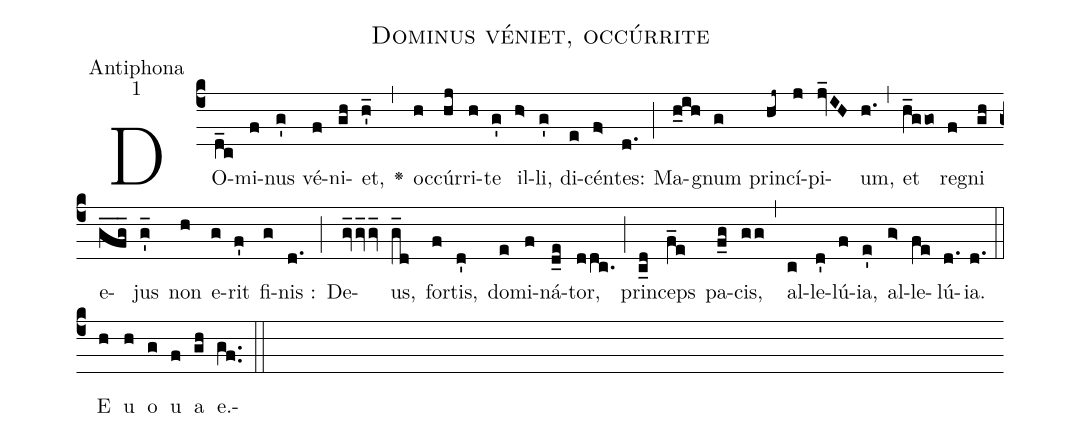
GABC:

name:Dominus véniet, occúrrite;
office-part:Antiphona;
mode:1;
%%
(c4) DO(d_c)mi(f)nus(g') vé(f)ni(gh)et,(h'_) <v>\greheightstar</v>(,) oc(h)cúr(hj)ri(h)te(g') il(h>)li,(g') di(e)cén(f>)tes:(d.) (;) Ma(h_ih)gnum(g) prin(hj~)cí(j)pi(jv_IH)um,(h.) (,) et(h_ggo) re(f)gni(gh) e(g_f_g_)jus(g_') non(h) e(g)rit(f') fi(g)nis :(d.) (;) De(gv_2/gv_2/gv_)us,(g_d) for(f)tis,(d') do(e)mi(f)ná(d_e)tor,(ddc.) (;) prin(c_d)ceps(f_e) pa(f_g)cis,(gg) (,) al(c)le(d')lú(f)ia,(e') al(g>)le(fe)lú(d.)ia.(d.) (::)
<eu>E(h) u(h) o(g) u(f) a(gh) e.(gf..)</eu> (::)
